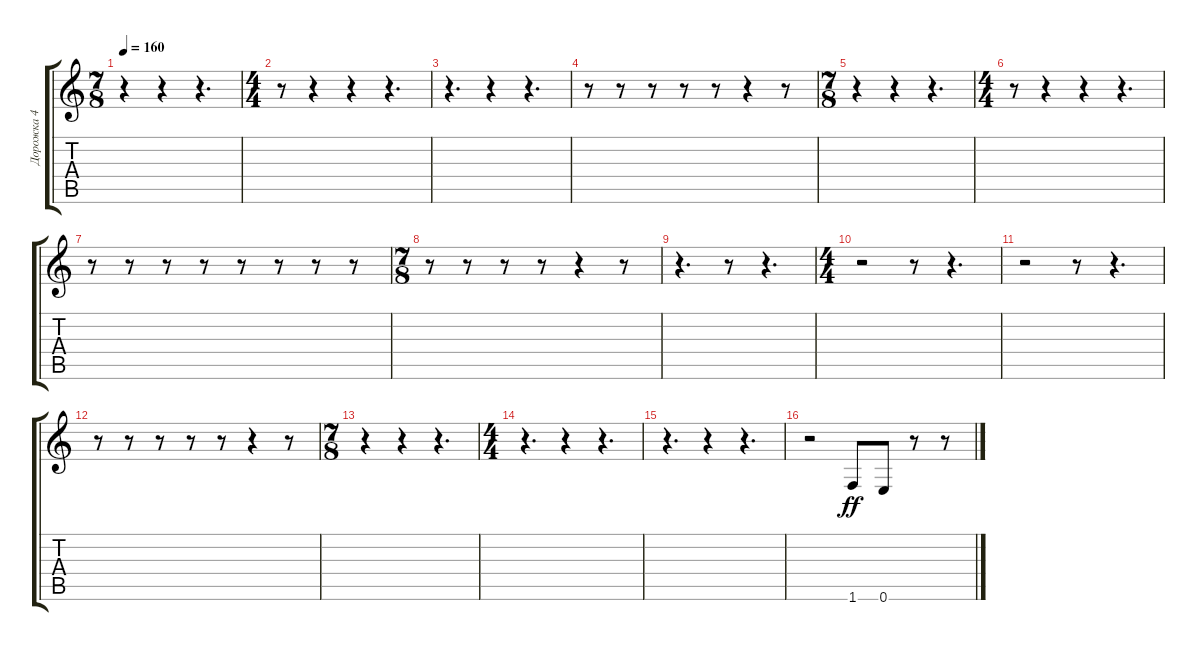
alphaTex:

\track ("Дорожка 4" "Дорожка 4") {instrument electricbasspick}
\staff {score tabs}
\tuning (E4 B3 G3 D3 A2 E2) {hide}
\ts (7 8)
\tempo 160
\clef g2
\ks c
r.4{dy ff} r.4 r.4{d} |
\ts (4 4)
r.8 r.4 r.4 r.4{d} |
r.4{d} r.4 r.4{d} |
r.8 r.8 r.8 r.8 r.8 r.4 r.8 |
\ts (7 8)
r.4 r.4 r.4{d} |
\ts (4 4)
r.8 r.4 r.4 r.4{d} |
r.8 r.8 r.8 r.8 r.8 r.8 r.8 r.8 |
\ts (7 8)
r.8 r.8 r.8 r.8 r.4 r.8 |
r.4{d} r.8 r.4{d} |
\ts (4 4)
r.2 r.8 r.4{d} |
r.2 r.8 r.4{d} |
r.8 r.8 r.8 r.8 r.8 r.4 r.8 |
\ts (7 8)
r.4 r.4 r.4{d} |
\ts (4 4)
r.4{d} r.4 r.4{d} |
r.4{d} r.4 r.4{d} |
r.2 1.6.8 0.6.8 r.8 r.8
